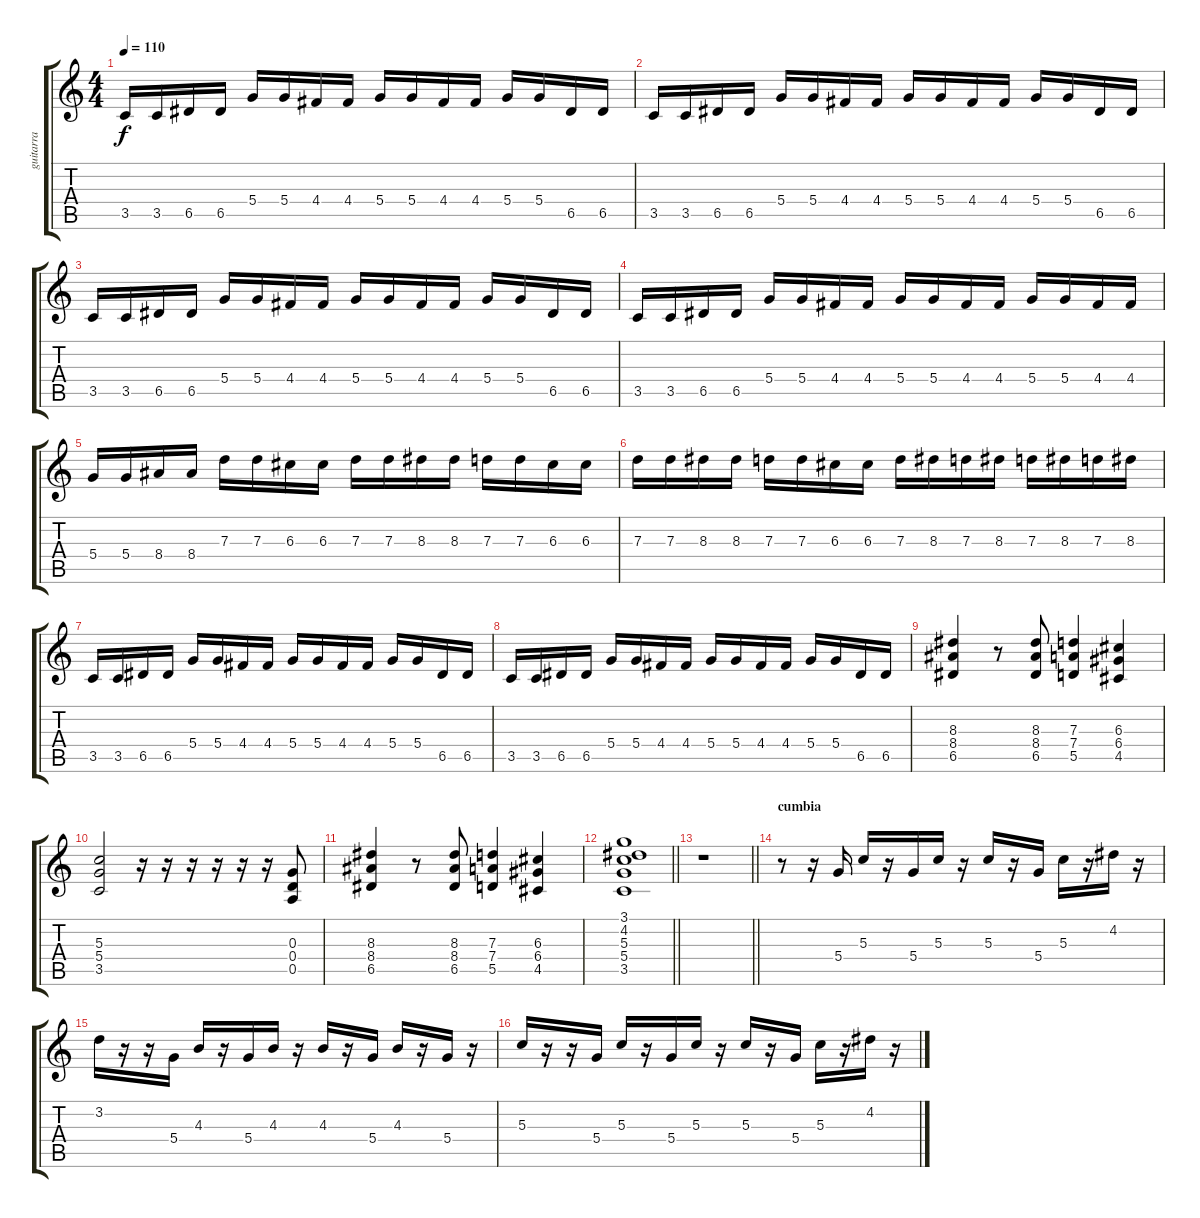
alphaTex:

\track ("guitarra" "guitarra") {instrument overdrivenguitar}
\staff {score tabs}
\tuning (E4 B3 G3 D3 A2 E2) {hide}
\ts (4 4)
\tempo 110
\clef g2
\ks c
3.5.16{dy f} 3.5.16 6.5.16 6.5.16 5.4.16 5.4.16 4.4.16 4.4.16 5.4.16 5.4.16 4.4.16 4.4.16 5.4.16 5.4.16 6.5.16 6.5.16 |
3.5.16 3.5.16 6.5.16 6.5.16 5.4.16 5.4.16 4.4.16 4.4.16 5.4.16 5.4.16 4.4.16 4.4.16 5.4.16 5.4.16 6.5.16 6.5.16 |
3.5.16 3.5.16 6.5.16 6.5.16 5.4.16 5.4.16 4.4.16 4.4.16 5.4.16 5.4.16 4.4.16 4.4.16 5.4.16 5.4.16 6.5.16 6.5.16 |
3.5.16 3.5.16 6.5.16 6.5.16 5.4.16 5.4.16 4.4.16 4.4.16 5.4.16 5.4.16 4.4.16 4.4.16 5.4.16 5.4.16 4.4.16 4.4.16 |
5.4.16 5.4.16 8.4.16 8.4.16 7.3.16 7.3.16 6.3.16 6.3.16 7.3.16 7.3.16 8.3.16 8.3.16 7.3.16 7.3.16 6.3.16 6.3.16 |
7.3.16 7.3.16 8.3.16 8.3.16 7.3.16 7.3.16 6.3.16 6.3.16 7.3.16 8.3.16 7.3.16 8.3.16 7.3.16 8.3.16 7.3.16 8.3.16 |
3.5.16 3.5.16 6.5.16 6.5.16 5.4.16 5.4.16 4.4.16 4.4.16 5.4.16 5.4.16 4.4.16 4.4.16 5.4.16 5.4.16 6.5.16 6.5.16 |
3.5.16 3.5.16 6.5.16 6.5.16 5.4.16 5.4.16 4.4.16 4.4.16 5.4.16 5.4.16 4.4.16 4.4.16 5.4.16 5.4.16 6.5.16 6.5.16 |
(8.3 8.4 6.5).4 r.8 (8.3 8.4 6.5).8 (7.3 7.4 5.5).4 (6.3 6.4 4.5).4 |
(5.3 5.4 3.5).2 r.16 r.16 r.16 r.16 r.16 r.16 (0.3 0.4 0.5).8 |
(8.3 8.4 6.5).4 r.8 (8.3 8.4 6.5).8 (7.3 7.4 5.5).4 (6.3 6.4 4.5).4 |
\barLineRight lightlight
(3.1 4.2 5.3 5.4 3.5).1 |
\barLineRight lightlight
r.1 |
\section ("" "cumbia")
r.8 r.16 5.4.16 5.3.16 r.16 5.4.16 5.3.16 r.16 5.3.16 r.16 5.4.16 5.3.16 r.16 4.2.16 r.16 |
3.2.16 r.16 r.16 5.4.16 4.3.16 r.16 5.4.16 4.3.16 r.16 4.3.16 r.16 5.4.16 4.3.16 r.16 5.4.16 r.16 |
5.3.16 r.16 r.16 5.4.16 5.3.16 r.16 5.4.16 5.3.16 r.16 5.3.16 r.16 5.4.16 5.3.16 r.16 4.2.16 r.16
